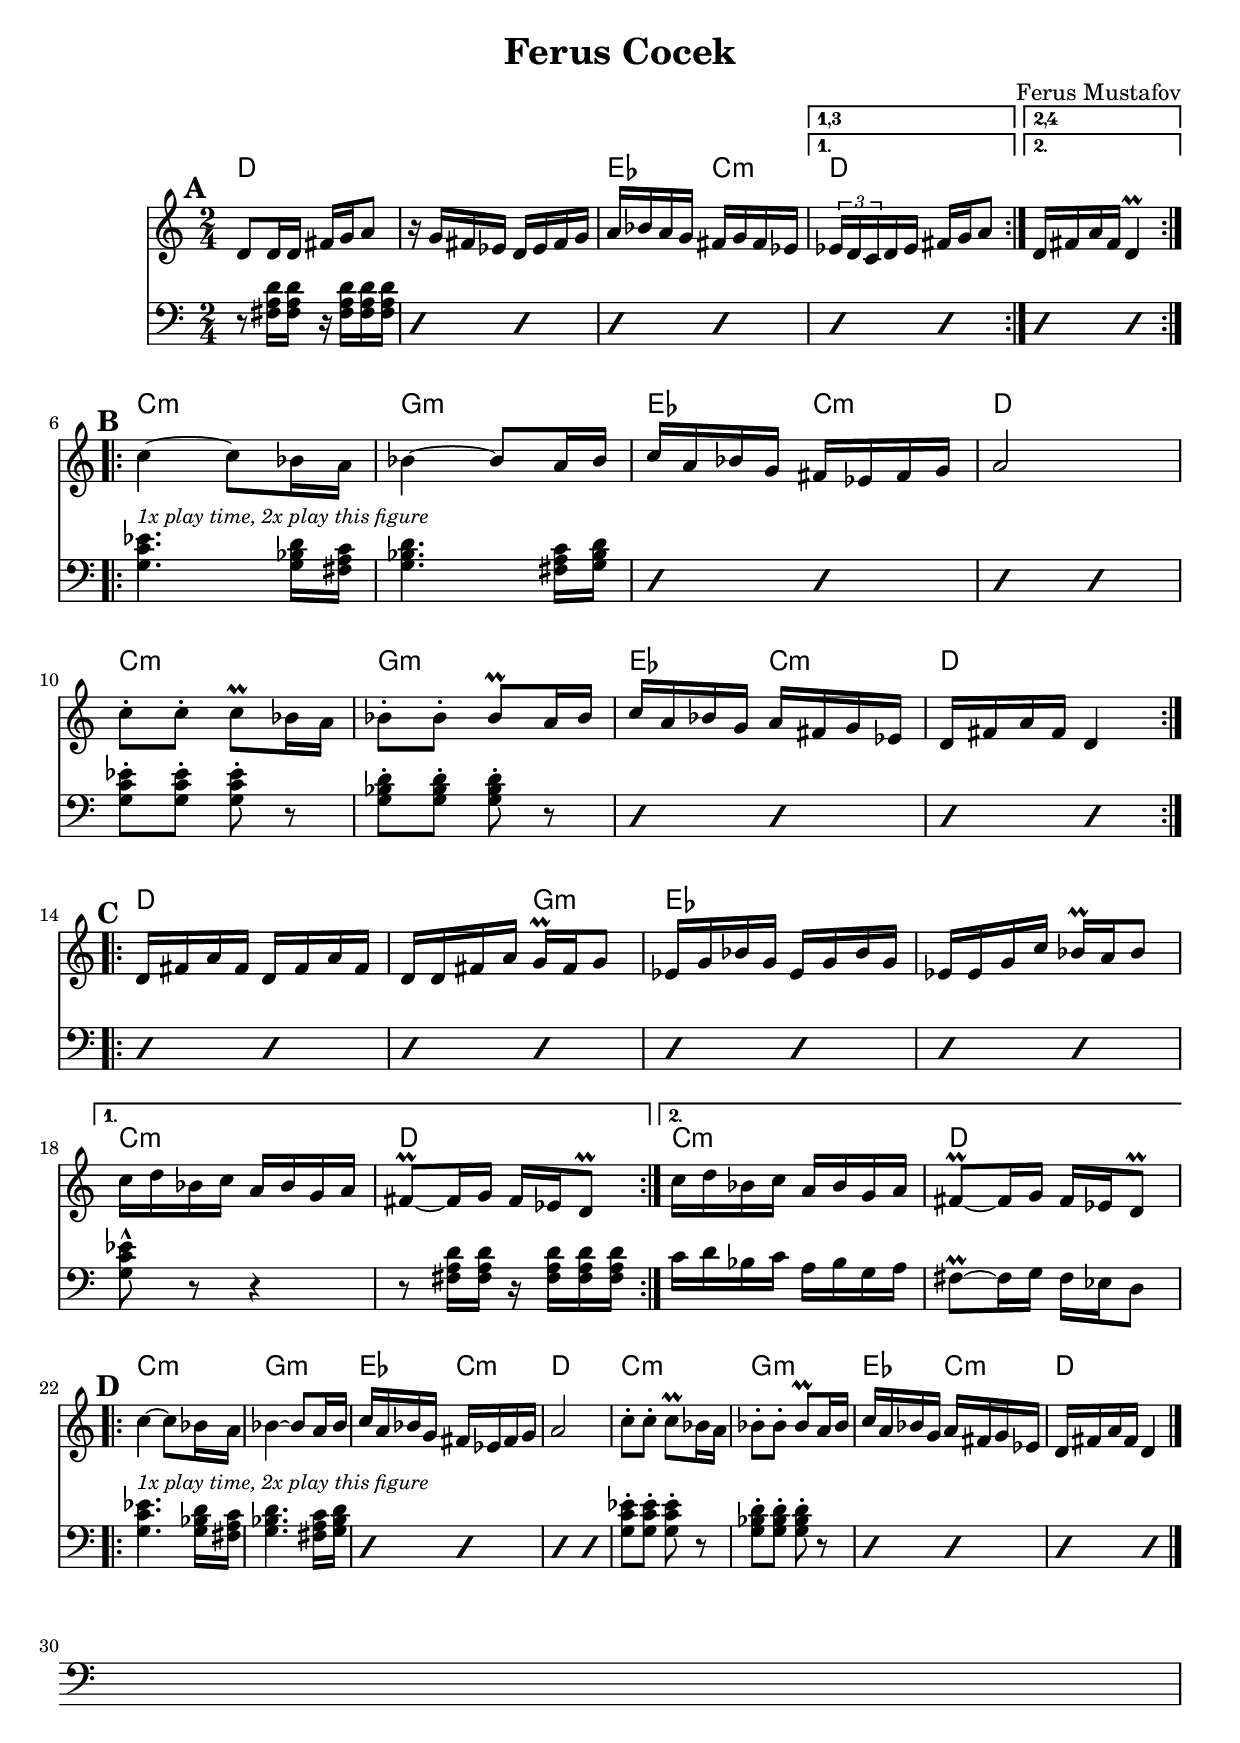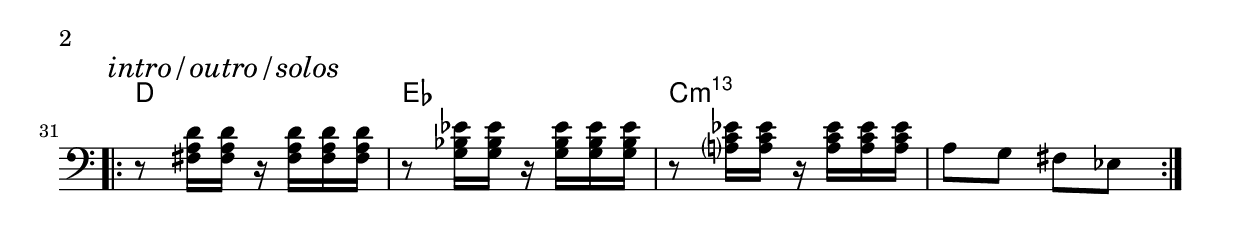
\version "2.12.3"

\header {
 title = "Ferus Cocek"
 composer = "Ferus Mustafov"
}

slash = {
	\override NoteHead #'style = #'slash
	\override Stem #'transparent = ##t
}

noslash = {
	\revert NoteHead #'style
	\revert Stem #'transparent
}

melody = { \relative c' { \time 2/4
	\mark \default %A
	\repeat volta 2 {
		d8 d16 d fis g a8 | r16 g fis ees d ees fis g | a bes a g fis g fis ees | 
		\set Score.repeatCommands = #'((volta "1,3")) 
			\times 2/3 { ees16 d c } d16 ees fis g a8 | 
		\set Score.repeatCommands = #'((volta #f) (volta "2,4") end-repeat)
			d,16 fis a fis d4^\prall | \break  
		\set Score.repeatCommands = #'((volta #f))
	}
		 
	
	\mark \default %B
	\repeat volta 2 {
		c'4~ c8 bes16 a | bes4~ bes8 a16 bes | 
		c a bes g fis ees fis g | a2 | \break	
		c8-. c-. c^\prall bes16 a | bes8-. bes-. bes^\prall a16 bes |
		c a bes g a fis g ees | d fis a fis d4 | \break
	}

	\mark \default %C
	\repeat volta 2 {
		d16 fis a fis d fis a fis | d d fis a g^\prall fis g8 |
		ees16 g bes g ees g bes g | ees ees g c bes^\prall a bes8 | \break
	} 
		\alternative {
			{ c16 d bes c a bes g a | fis8^\prall~ fis16 g fis ees d8^\prall | }
			{ c'16 d bes c a bes g a | fis8^\prall~ fis16 g fis ees d8^\prall | }
		} \break
	
	\mark \default %D
	\repeat volta 2 {
		c'4~ c8 bes16 a | bes4~ bes8 a16 bes | 
		c a bes g fis ees fis g | a2 |	
		c8-. c-. c^\prall bes16 a | bes8-. bes-. bes^\prall a16 bes |
		c a bes g a fis g ees | d fis a fis d4 |  \bar "|."
	}

}
}

midbrass = { \relative c {
	\repeat volta 2 {
		r8 <fis a d>16 <fis a d> r <fis a d> <fis a d> <fis a d> | \slash { d4 d | 
		d d | }
	}	
		\alternative {
			{ \slash { d d } }
			{ \slash { d d } }
		}

	\mark \default %B
	\repeat volta 2 {
		\noslash { <g c ees>4.^\markup { \italic \small "1x play time, 2x play this figure" } <g bes d>16 <fis a c> | 
		<g bes d>4. <fis a c>16 <g bes d> | }
		\slash { d4 d | d d | }
		\noslash { <g c ees>8-.  <g c ees>8-.  <g c ees>8-. r | <g bes d>8-. <g bes d>8-.<g bes d>8-. r | }
		\slash { d4 d | d d | }
	}

	\mark \default %C
	\repeat volta 2 {
		\slash { d4 d | d d | d d | d d | }
	}
		\alternative { 
			{ \noslash { <g c ees>8-^ r r4 | r8 <fis a d>16 <fis a d> r <fis a d> <fis a d> <fis a d> | } }
			{ \noslash { c'16 d bes c a bes g a | fis8^\prall~ fis16 g fis ees d8 | } }
		}

	\mark \default %D
	\repeat volta 2 {
		\noslash { <g c ees>4.^\markup { \italic \small "1x play time, 2x play this figure" } <g bes d>16 <fis a c> | 
		<g bes d>4. <fis a c>16 <g bes d> | }
		\slash { d4 d | d d | }
		\noslash { <g c ees>8-.  <g c ees>8-.  <g c ees>8-. r | <g bes d>8-. <g bes d>8-.<g bes d>8-. r | }
		\slash { d4 d | d d | \bar "|." \break }
	} 

	s2 \break %spacing
	  \once \override Score.RehearsalMark #'self-alignment-X = #LEFT
	\mark \markup { \italic "intro/outro/solos" }
	\repeat volta 2 {
		\noslash {
			r8 <fis a d>16 <fis a d> r <fis a d> <fis a d> <fis a d> | 
			r8 <g bes ees>16 <g bes ees> r <g bes ees> <g bes ees> <g bes ees> | 
			r8 <a? c ees>16 <a c ees> r <a c ees> <a c ees> <a c ees> | 
			a8 g fis ees |
			}
		}
}
}

bass = { \relative c {
}
}

changes = { \chordmode { \time 2/4
	%A
	d2 | d | ees4 c:m | d2 | d2 |

	%B
	c2:m | g:m | ees4 c:m| d2 |
	c2:m | g:m | ees4 c:m| d2 |

	%C
	d2 | d4 g:m | ees2 | ees | 
	c2:m | d | c:m | d |

	%D
	c2:m | g:m | ees4 c:m| d2 |
	c2:m | g:m | ees4 c:m| d2 |
	
	s2 %spacing

	%intro/outro
	d2 | ees | c:m13 | c:m13 | 
}
}

\book {
	\score { 
	  <<
	    \new ChordNames {
		\set chordChanges = ##t
		\changes
	    }
	    \new Staff { \clef treble
		\melody
	    }
	    \new Staff { \clef bass 
		\midbrass
	    }
	  >>
	}
}
